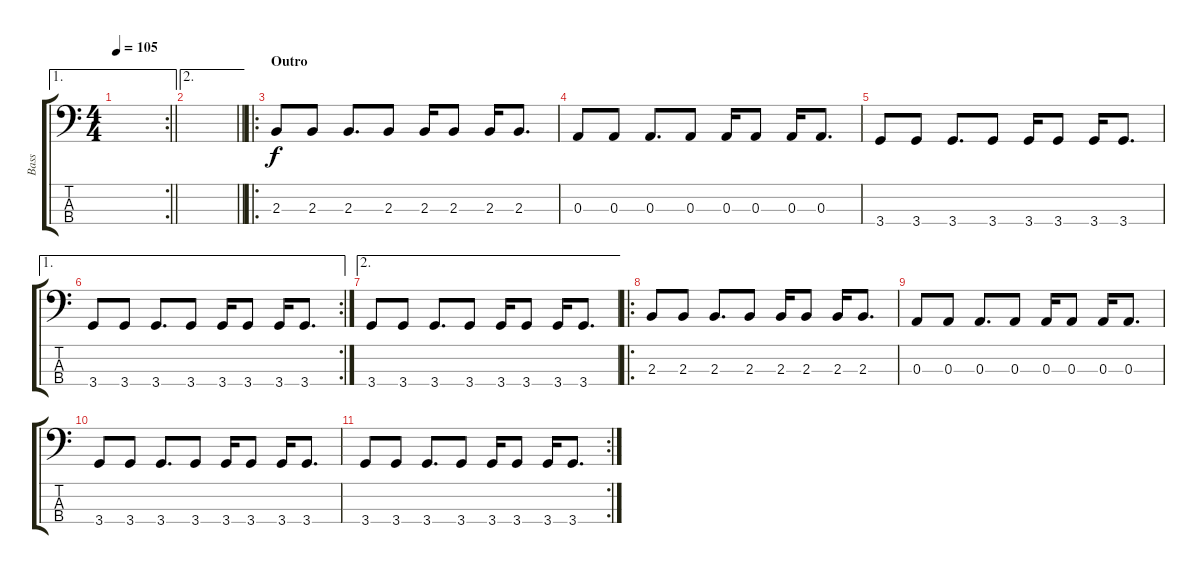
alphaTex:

\track ("Bass" "Bass") {instrument electricbassfinger}
\staff {score tabs}
\tuning (G2 D2 A1 E1) {hide}
\ae 1
\rc 2
\ts (4 4)
\tempo 105
\clef f4
\barLineRight lightlight
\ks c
|
\ae 2
\barLineRight lightlight
|
\ro
\section ("" "Outro")
2.3.8 2.3.8 2.3.8{d} 2.3.8 2.3.16 2.3.8 2.3.16 2.3.8{d} |
0.3.8 0.3.8 0.3.8{d} 0.3.8 0.3.16 0.3.8 0.3.16 0.3.8{d} |
3.4.8 3.4.8 3.4.8{d} 3.4.8 3.4.16 3.4.8 3.4.16 3.4.8{d} |
\ae 1
\rc 2
3.4.8 3.4.8 3.4.8{d} 3.4.8 3.4.16 3.4.8 3.4.16 3.4.8{d} |
\ae 2
3.4.8 3.4.8 3.4.8{d} 3.4.8 3.4.16 3.4.8 3.4.16 3.4.8{d} |
\ro
2.3.8 2.3.8 2.3.8{d} 2.3.8 2.3.16 2.3.8 2.3.16 2.3.8{d} |
0.3.8 0.3.8 0.3.8{d} 0.3.8 0.3.16 0.3.8 0.3.16 0.3.8{d} |
3.4.8 3.4.8 3.4.8{d} 3.4.8 3.4.16 3.4.8 3.4.16 3.4.8{d} |
\rc 2
3.4.8 3.4.8 3.4.8{d} 3.4.8 3.4.16 3.4.8 3.4.16 3.4.8{d}
